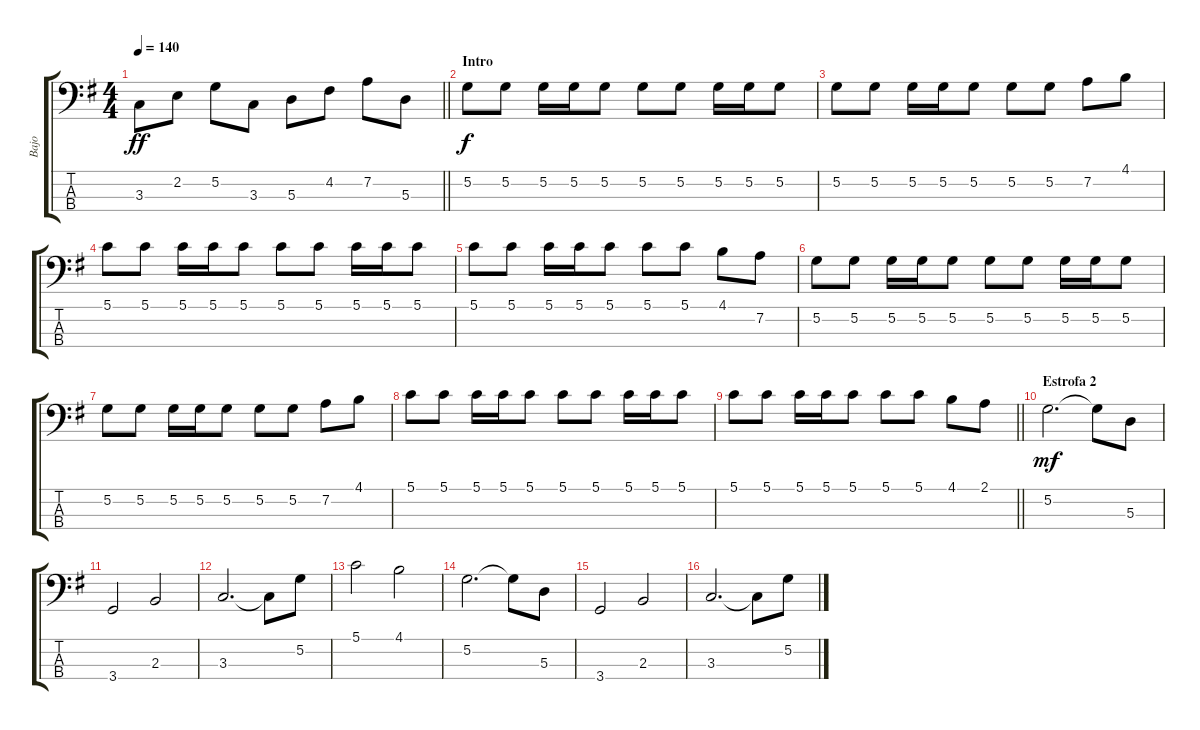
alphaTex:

\track ("Bajo" "Bajo") {instrument electricbassfinger}
\staff {score tabs}
\tuning (G2 D2 A1 E1) {hide}
\ts (4 4)
\tempo 140
\clef f4
\barLineRight lightlight
\ks g
3.3.8{dy ff} 2.2.8 5.2.8 3.3.8 5.3.8 4.2.8 7.2.8 5.3.8 |
\section ("" "Intro")
5.2.8{dy f} 5.2.8 5.2.16 5.2.16 5.2.8 5.2.8 5.2.8 5.2.16 5.2.16 5.2.8 |
5.2.8 5.2.8 5.2.16 5.2.16 5.2.8 5.2.8 5.2.8 7.2.8 4.1.8 |
5.1.8 5.1.8 5.1.16 5.1.16 5.1.8 5.1.8 5.1.8 5.1.16 5.1.16 5.1.8 |
5.1.8 5.1.8 5.1.16 5.1.16 5.1.8 5.1.8 5.1.8 4.1.8 7.2.8 |
5.2.8 5.2.8 5.2.16 5.2.16 5.2.8 5.2.8 5.2.8 5.2.16 5.2.16 5.2.8 |
5.2.8 5.2.8 5.2.16 5.2.16 5.2.8 5.2.8 5.2.8 7.2.8 4.1.8 |
5.1.8 5.1.8 5.1.16 5.1.16 5.1.8 5.1.8 5.1.8 5.1.16 5.1.16 5.1.8 |
\barLineRight lightlight
5.1.8 5.1.8 5.1.16 5.1.16 5.1.8 5.1.8 5.1.8 4.1.8 2.1.8 |
\section ("" "Estrofa 2")
5.2.2{d dy mf} 5.2{t}.8 5.3.8 |
3.4.2 2.3.2 |
3.3.2{d} 3.3{t}.8 5.2.8 |
5.1.2 4.1.2 |
5.2.2{d} 5.2{t}.8 5.3.8 |
3.4.2 2.3.2 |
3.3.2{d} 3.3{t}.8 5.2.8
